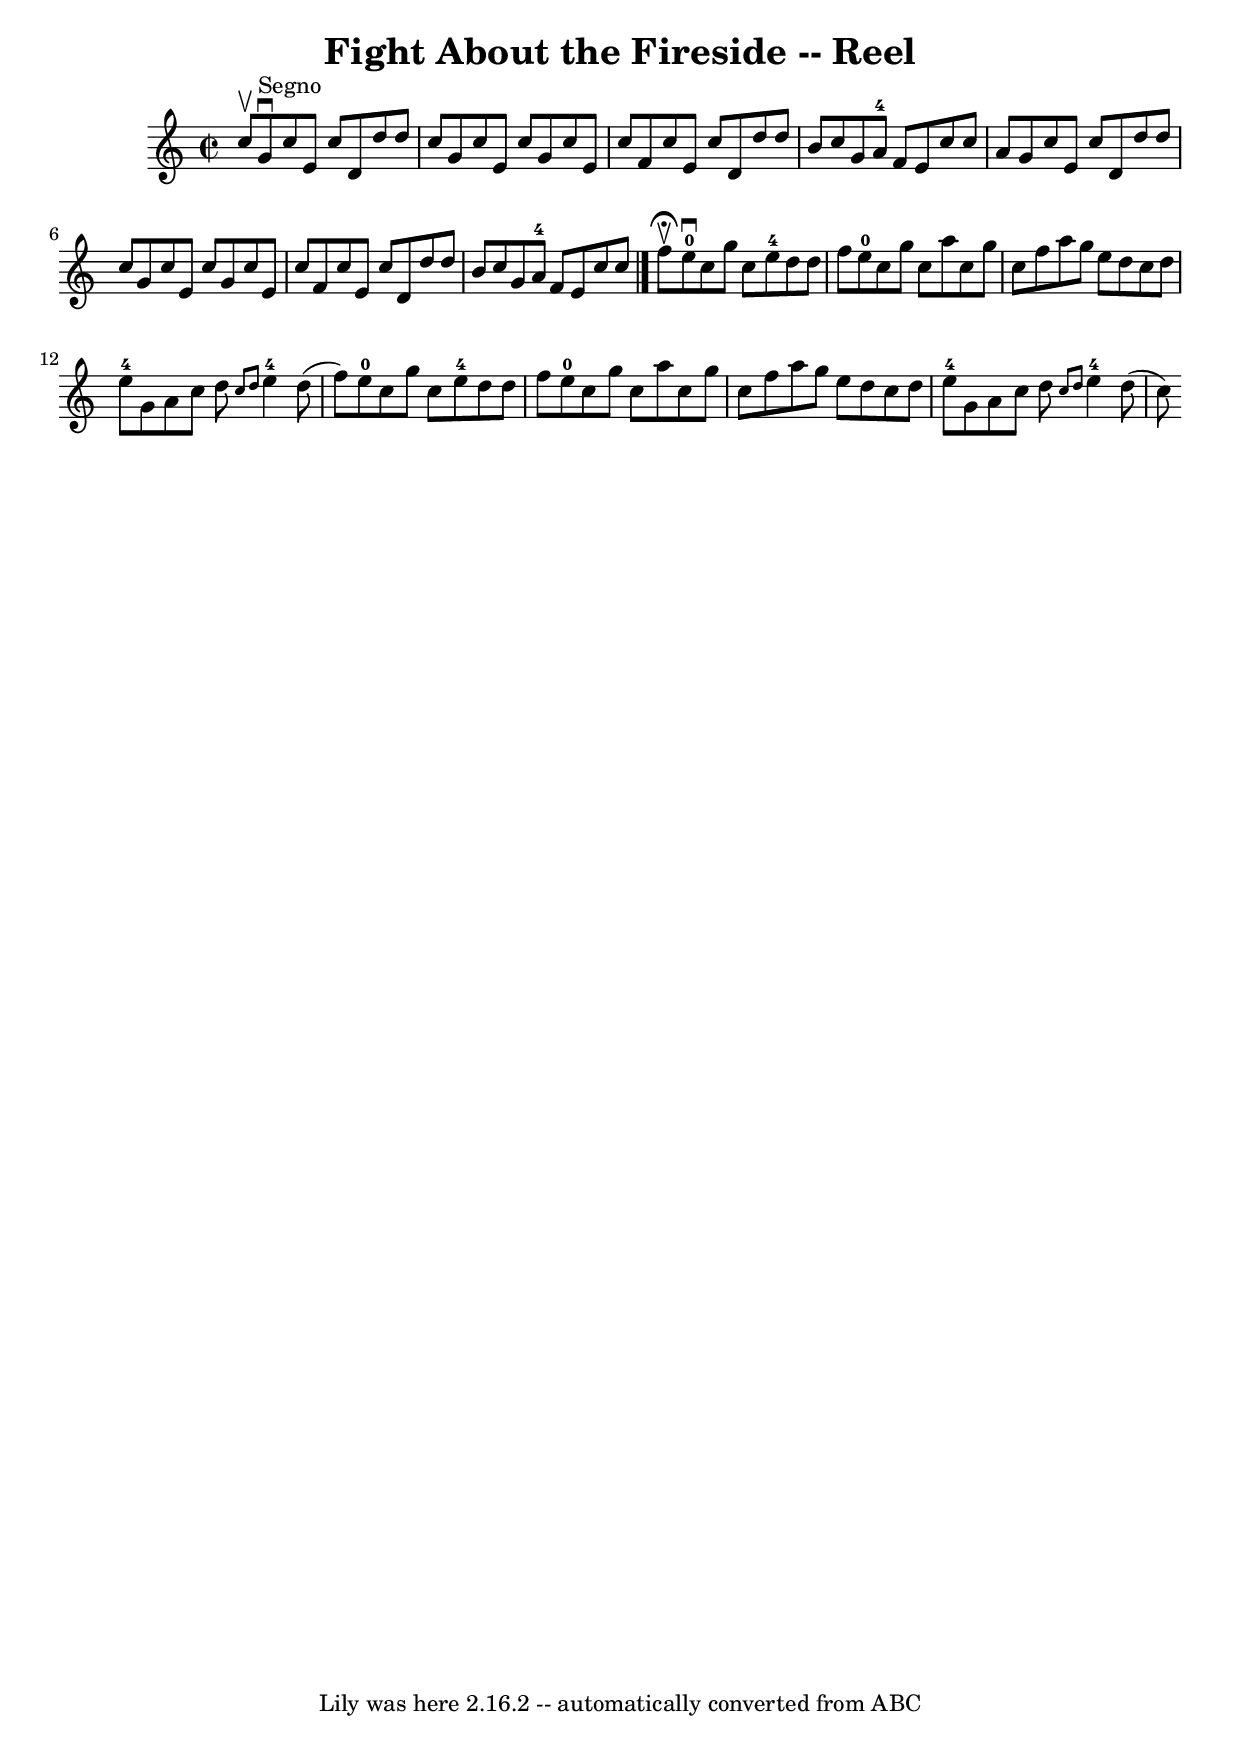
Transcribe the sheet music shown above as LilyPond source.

\version "2.16.2"
\include "Mammoth.ily"
\header {
  %% book = "Ryan's Mammoth Collection"
  crossRefNumber = "1"
  footnotes = "\\\\358"
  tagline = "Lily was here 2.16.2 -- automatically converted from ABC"
  title = "Fight About the Fireside -- Reel"

}
voicedefault =  {


  \override Staff.TimeSignature #'style = #'C
  \time 2/2 
  \key c \major c''8^\upbow    |
  g'8^"Segno"^\downbow c''8 e'8 c''8 d'8 d''8 d''8 c''8     |
  g'8 c''8 e'8 c''8 g'8 c''8 e'8 c''8     |
  f'8 c''8 e'8 c''8 d'8 d''8 d''8 b'8     |
  c''8 g'8 a'8-4 f'8 e'8 c''8 c''8 a'8     |
  g'8 c''8 e'8 c''8 d'8 d''8 d''8 c''8     |
  g'8 c''8 e'8 c''8 g'8 c''8 e'8 c''8     |
  f'8 c''8 e'8 c''8 d'8 d''8 d''8 b'8     |
  c''8 g'8 a'8-4 f'8 e'8 c''8 c''8       \bar "|." f''8^\fermata^\upbow  |
  e''8-0^\downbow c''8 g''8 c''8 e''8-4 d''8 d''8 f''8     |
  e''8-0 c''8 g''8 c''8 a''8 c''8 g''8 c''8     |
  f''8 a''8 g''8 e''8 d''8 c''8 d''8 e''8-4    |
  g'8    
  a'8 c''8 d''8  \grace { c''8 d''8   			} e''4-4 d''8 (f''8)    |
  e''8-0 c''8 g''8 c''8 e''8-4 d''8 d''8 f''8     |
  e''8-0 c''8 g''8 c''8 a''8 c''8 g''8 c''8     |
  f''8 a''8 g''8 e''8 d''8 c''8 d''8 e''8-4    |
  g'8 a'8 c''8 d''8  \grace { c''8 
			      d''8   			    } e''4-4 d''8 (c''8)       \bar " |."   

}

\score{
  <<

    \context Staff="default"
    {
      \voicedefault 
      
    }

  >>
  \layout {
    
  }
  \midi {
  }

}
